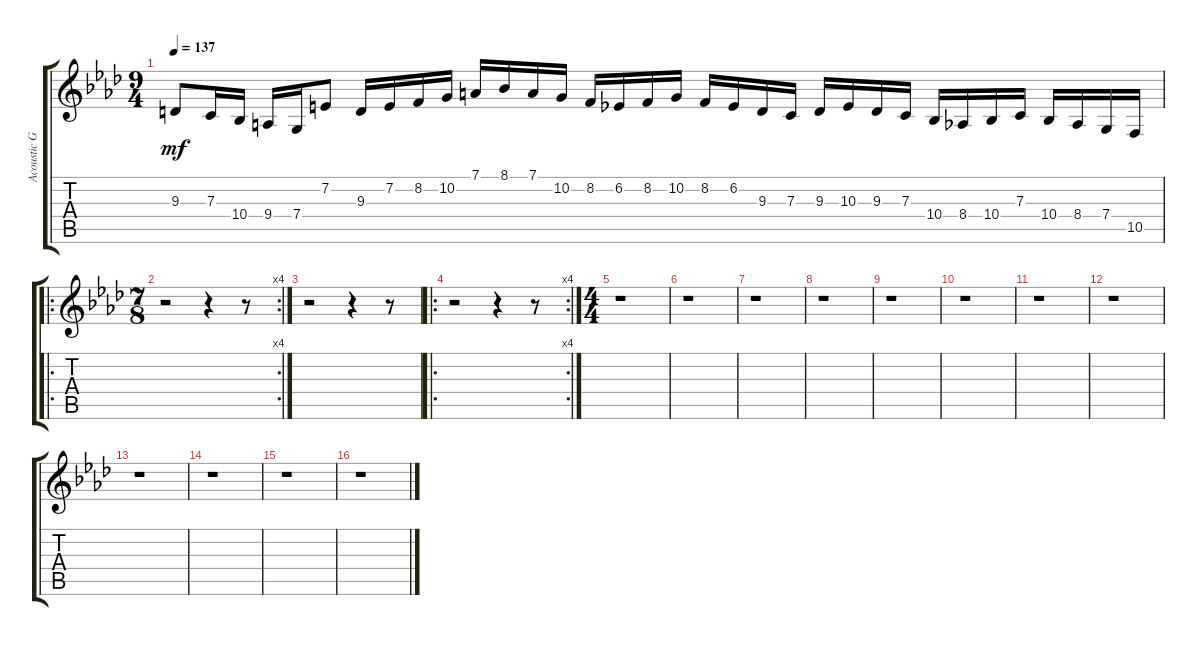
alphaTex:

\track ("Acoustic Grand" "Acoustic G") {instrument acousticgrandpiano}
\staff {score tabs}
\tuning (D4 A3 F3 C3 G2 D2) {hide}
\ts (9 4)
\tempo 137
\clef g2
\ks ab
9.3.8{dy mf} 7.3.16 10.4.16 9.4.16 7.4.16 7.2.8 9.3.16 7.2.16 8.2.16 10.2.16 7.1.16 8.1.16 7.1.16 10.2.16 8.2.16 6.2.16 8.2.16 10.2.16 8.2.16 6.2.16 9.3.16 7.3.16 9.3.16 10.3.16 9.3.16 7.3.16 10.4.16 8.4.16 10.4.16 7.3.16 10.4.16 8.4.16 7.4.16 10.5.16 |
\ro
\rc 4
\ts (7 8)
r.2 r.4 r.8 |
r.2 r.4 r.8 |
\ro
\rc 4
r.2 r.4 r.8 |
\ts (4 4)
r.1 |
r.1 |
r.1 |
r.1 |
r.1 |
r.1 |
r.1 |
r.1 |
r.1 |
r.1 |
r.1 |
r.1
